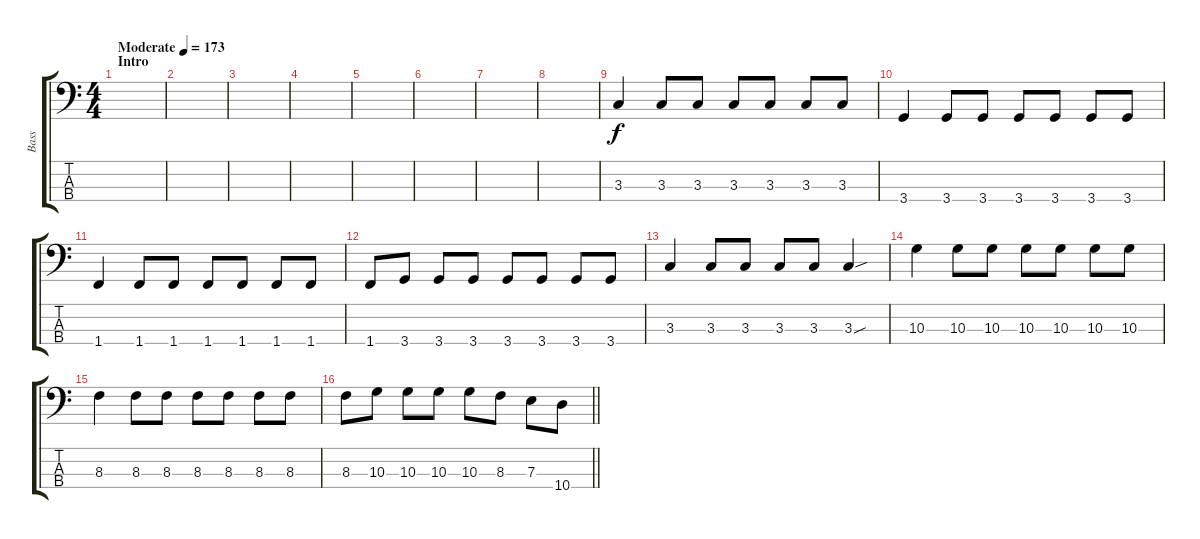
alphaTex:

\track ("Bass" "Bass") {instrument electricbasspick}
\staff {score tabs}
\tuning (G2 D2 A1 E1) {hide}
\ts (4 4)
\section ("" "Intro")
\tempo (173 "Moderate")
\clef f4
\ks c
|
|
|
|
|
|
|
|
3.3.4 3.3.8 3.3.8 3.3.8 3.3.8 3.3.8 3.3.8 |
3.4.4 3.4.8 3.4.8 3.4.8 3.4.8 3.4.8 3.4.8 |
1.4.4 1.4.8 1.4.8 1.4.8 1.4.8 1.4.8 1.4.8 |
1.4.8 3.4.8 3.4.8 3.4.8 3.4.8 3.4.8 3.4.8 3.4.8 |
3.3.4 3.3.8 3.3.8 3.3.8 3.3.8 3.3{sou}.4 |
10.3.4 10.3.8 10.3.8 10.3.8 10.3.8 10.3.8 10.3.8 |
8.3.4 8.3.8 8.3.8 8.3.8 8.3.8 8.3.8 8.3.8 |
\barLineRight lightlight
8.3.8 10.3.8 10.3.8 10.3.8 10.3.8 8.3.8 7.3.8 10.4.8
